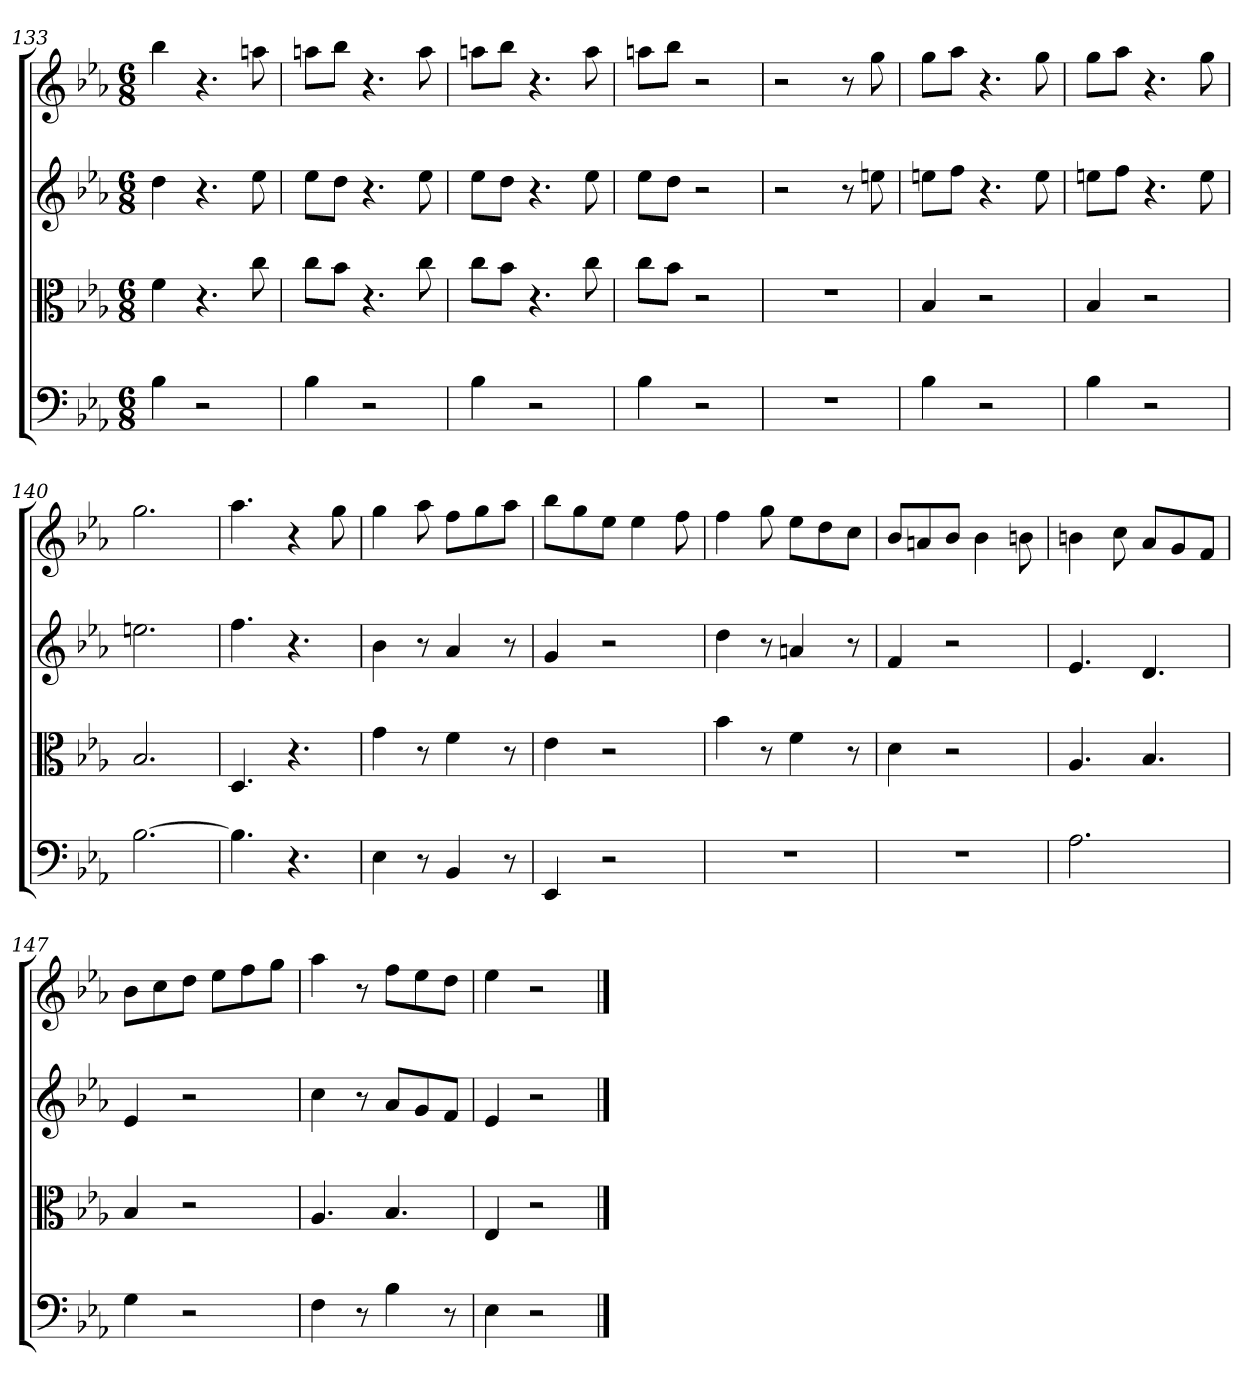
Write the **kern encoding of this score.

**kern	**kern	**kern	**kern
*part4	*part3	*part2	*part1
*staff4	*staff3	*staff2	*staff1
*clefF4	*clefC3	*	*
*k[b-e-a-]	*k[b-e-a-]	*k[b-e-a-]	*k[b-e-a-]
*E-:	*E-:	*E-:	*E-:
*M6/8	*M6/8	*M6/8	*M6/8
=133	=133	=133	=133
4B-	4f	4dd	4bb-
2r	4.r	4.r	4.r
.	8cc	8ee-	8aan
=134	=134	=134	=134
4B-	8cc\L	8ee-L	8aanL
.	8b-\J	8ddJ	8bb-J
2r	4.r	4.r	4.r
.	8cc	8ee-	8aa
=135	=135	=135	=135
4B-	8cc\L	8ee-L	8aanL
.	8b-\J	8ddJ	8bb-J
2r	4.r	4.r	4.r
.	8cc	8ee-	8aa
=136	=136	=136	=136
4B-	8cc\L	8ee-L	8aanL
.	8b-\J	8ddJ	8bb-J
2r	2r	2r	2r
=137	=137	=137	=137
2.r	2.r	2r	2r
.	.	8r	8r
.	.	8een	8gg
=138	=138	=138	=138
4B-	4B-	8eenL	8ggL
.	.	8ffJ	8aa-J
2r	2r	4.r	4.r
.	.	8ee	8gg
=139	=139	=139	=139
4B-	4B-	8eenL	8ggL
.	.	8ffJ	8aa-J
2r	2r	4.r	4.r
.	.	8ee	8gg
=140	=140	=140	=140
[2.B-	2.B-	2.een	2.gg
=141	=141	=141	=141
4.B-]	4.D	4.ff	4.aa-
4.r	4.r	4.r	4r
.	.	.	8gg
=142	=142	=142	=142
4E-	4g	4b-	4gg
8r	8r	8r	8aa-
4BB-	4f	4a-	8ffL
.	.	.	8gg
8r	8r	8r	8aa-J
=143	=143	=143	=143
4EE-	4e-	4g	8bb-L
.	.	.	8gg
2r	2r	2r	8ee-J
.	.	.	4ee-
.	.	.	8ff
=144	=144	=144	=144
2.r	4b-	4dd	4ff
.	8r	8r	8gg
.	4f	4an	8ee-L
.	.	.	8dd
.	8r	8r	8ccJ
=145	=145	=145	=145
2.r	4d	4f	8b-L
.	.	.	8an
.	2r	2r	8b-J
.	.	.	4b-
.	.	.	8bn
=146	=146	=146	=146
2.A-	4.A-	4.e-	4bn
.	.	.	8cc
.	4.B-	4.d	8a-L
.	.	.	8g
.	.	.	8fJ
=147	=147	=147	=147
4G	4B-	4e-	8b-L
.	.	.	8cc
2r	2r	2r	8ddJ
.	.	.	8ee-L
.	.	.	8ff
.	.	.	8ggJ
=148	=148	=148	=148
4F	4.A-	4cc	4aa-
8r	.	8r	8r
4B-	4.B-	8a-L	8ffL
.	.	8g	8ee-
8r	.	8fJ	8ddJ
=149	=149	=149	=149
4E-	4E-	4e-	4ee-
2r	2r	2r	2r
==	==	==	==
*-	*-	*-	*-
